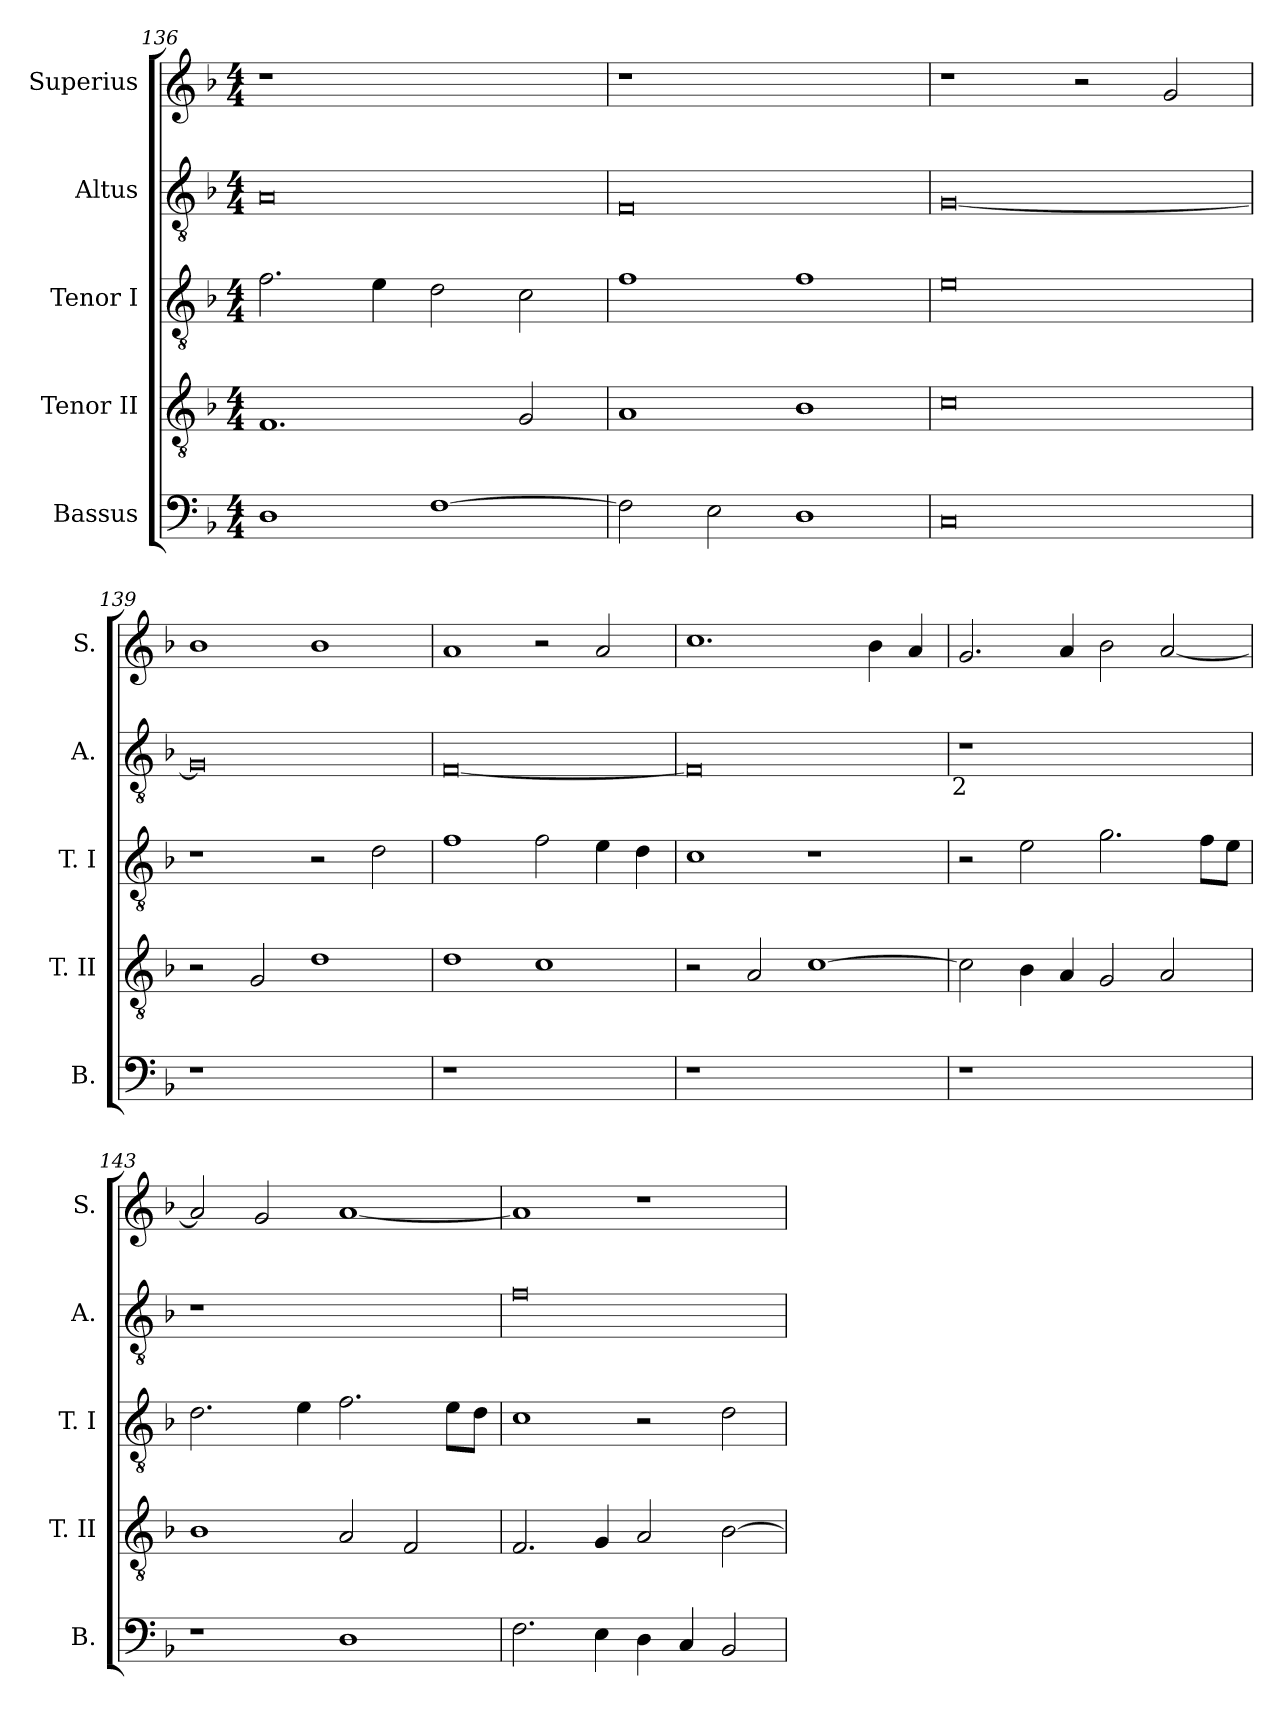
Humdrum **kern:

**kern	**kern	**kern	**kern	**kern
*part5	*part4	*part3	*part2	*part1
*staff5	*staff4	*staff3	*staff2	*staff1
*I"Bassus	*I"Tenor II	*I"Tenor I	*I"Altus	*I"Superius
*I'B.	*I'T. II	*I'T. I	*I'A.	*I'S.
*clefF4	*clefGv2	*clefGv2	*clefGv2	*clefG2
*	*ITrd7c12	*ITrd7c12	*ITrd7c12	*
*k[b-]	*k[b-]	*k[b-]	*k[b-]	*k[b-]
*F:	*F:	*F:	*F:	*F:
*M4/4	*M4/4	*M4/4	*M4/4	*M4/4
=136	=136	=136	=136	=136
!	!	!	!	!LO:N:vis=1
1Di	1.FFi	2.Fi\	0AAi	1r
.	.	4Ei\	.	.
[>1Fi	.	2Di\	.	1ryy
.	2GGi/	2Ci\	.	.
=137	=137	=137	=137	=137
!	!	!	!	!LO:N:vis=1
2Fi\]	1AAi	1Fi	0FFi	1r
2Ei\	.	.	.	.
1Di	1BB-i	1Fi	.	1ryy
=138	=138	=138	=138	=138
0Ci	0Ci	0Ei	[<0GGi	1r
.	.	.	.	2r
.	.	.	.	2gi/
!!LO:PB:g=z
=139	=139	=139	=139	=139
!LO:N:vis=1	!	!	!	!
1r	2r	1r	0GGi]	1b-i
.	2GGi/	.	.	.
1ryy	1Di	2r	.	1b-i
.	.	2Di\	.	.
=140	=140	=140	=140	=140
!LO:N:vis=1	!	!	!	!
1r	1Di	1Fi	[<0FFi	1ai
1ryy	1Ci	2Fi\	.	2r
.	.	4Ei\	.	2ai/
.	.	4Di\	.	.
=141	=141	=141	=141	=141
!LO:N:vis=1	!	!	!	!
1r	2r	1Ci	0FFi]	1.cci
.	2AAi/	.	.	.
1ryy	[>1Ci	1r	.	.
.	.	.	.	4b-i\
.	.	.	.	4ai/
=142	=142	=142	=142	=142
!	!	!	!LO:TX:b:cj:t=2	!
!LO:N:vis=1	!	!	!LO:N:vis=1	!
1r	2Ci\]	2r	1r	2.gi/
.	4BB-i\	2Ei\	.	.
.	4AAi/	.	.	4ai/
1ryy	2GGi/	2.Gi\	1ryy	2b-i\
.	2AAi/	.	.	[<2ai/
.	.	8Fi\L	.	.
.	.	8Ei\J	.	.
=143	=143	=143	=143	=143
!	!	!	!LO:N:vis=1	!
1r	1BB-i	2.Di\	1r	2ai/]
.	.	.	.	2gi/
.	.	4Ei\	.	.
1Di	2AAi/	2.Fi\	1ryy	[<1ai
.	2FFi/	.	.	.
.	.	8Ei\L	.	.
.	.	8Di\J	.	.
!!LO:LB:g=z
=144	=144	=144	=144	=144
2.Fi\	2.FFi/	1Ci	0Fi	1ai]
4Ei\	4GGi/	.	.	.
4Di\	2AAi/	2r	.	1r
4Ci/	.	.	.	.
2BB-i/	[>2BB-i\	2Di\	.	.
=	=	=	=	=
*-	*-	*-	*-	*-
